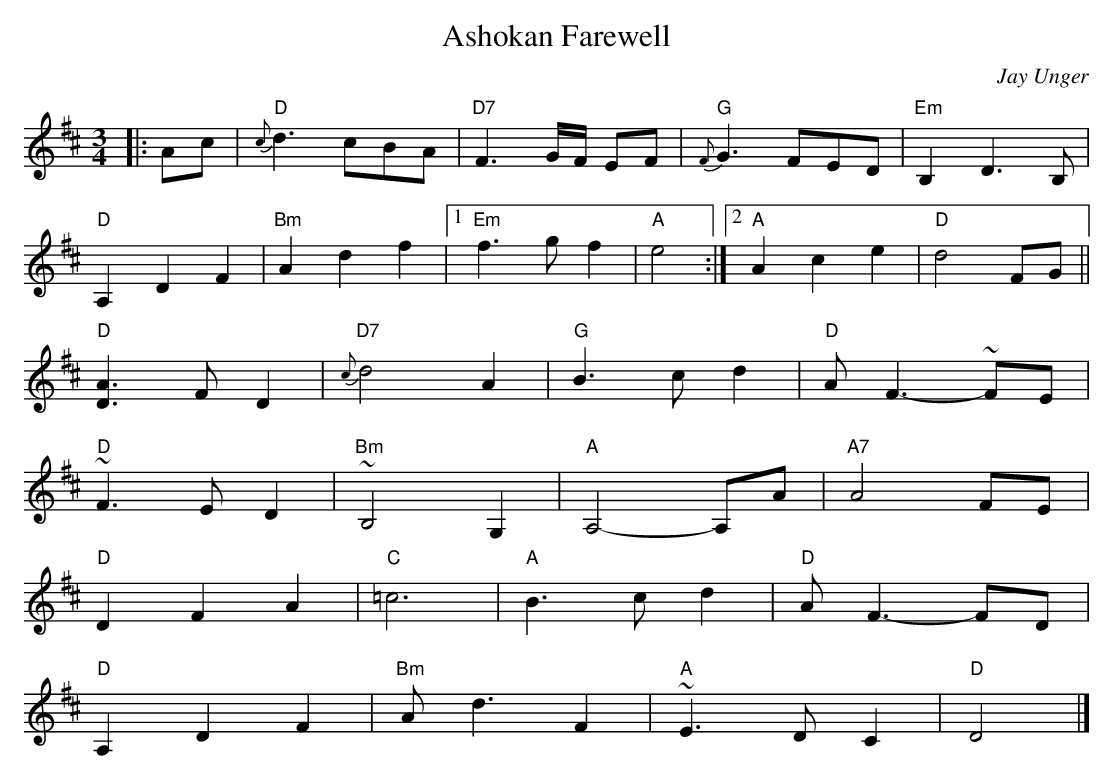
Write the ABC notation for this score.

X:1
T: Ashokan Farewell
C: Jay Unger
M: 3/4
L: 1/8
K: D
|:Ac|\
"D"{c}d3 cBA|"D7"F3 G/F/ EF|"G"{F}G3 FED|"Em"B,2 D3B,|
"D"A,2D2F2|"Bm"A2d2f2|1\
"Em"f3gf2|"A"e4:|2\
"A"A2c2e2|"D"d4 FG||
"D"[D3A3]FD2|"D7"{c}d4A2|"G"B3cd2|"D"AF3-~FE|
"D"~F3ED2|"Bm"~B,4G,2|"A"A,4-A,A|"A7"A4FE|
"D"D2F2A2|"C"=c6|"A"B3cd2|"D"AF3-FD|
"D"A,2D2F2|"Bm"Ad3F2|"A"~E3DC2|"D"D4|]
